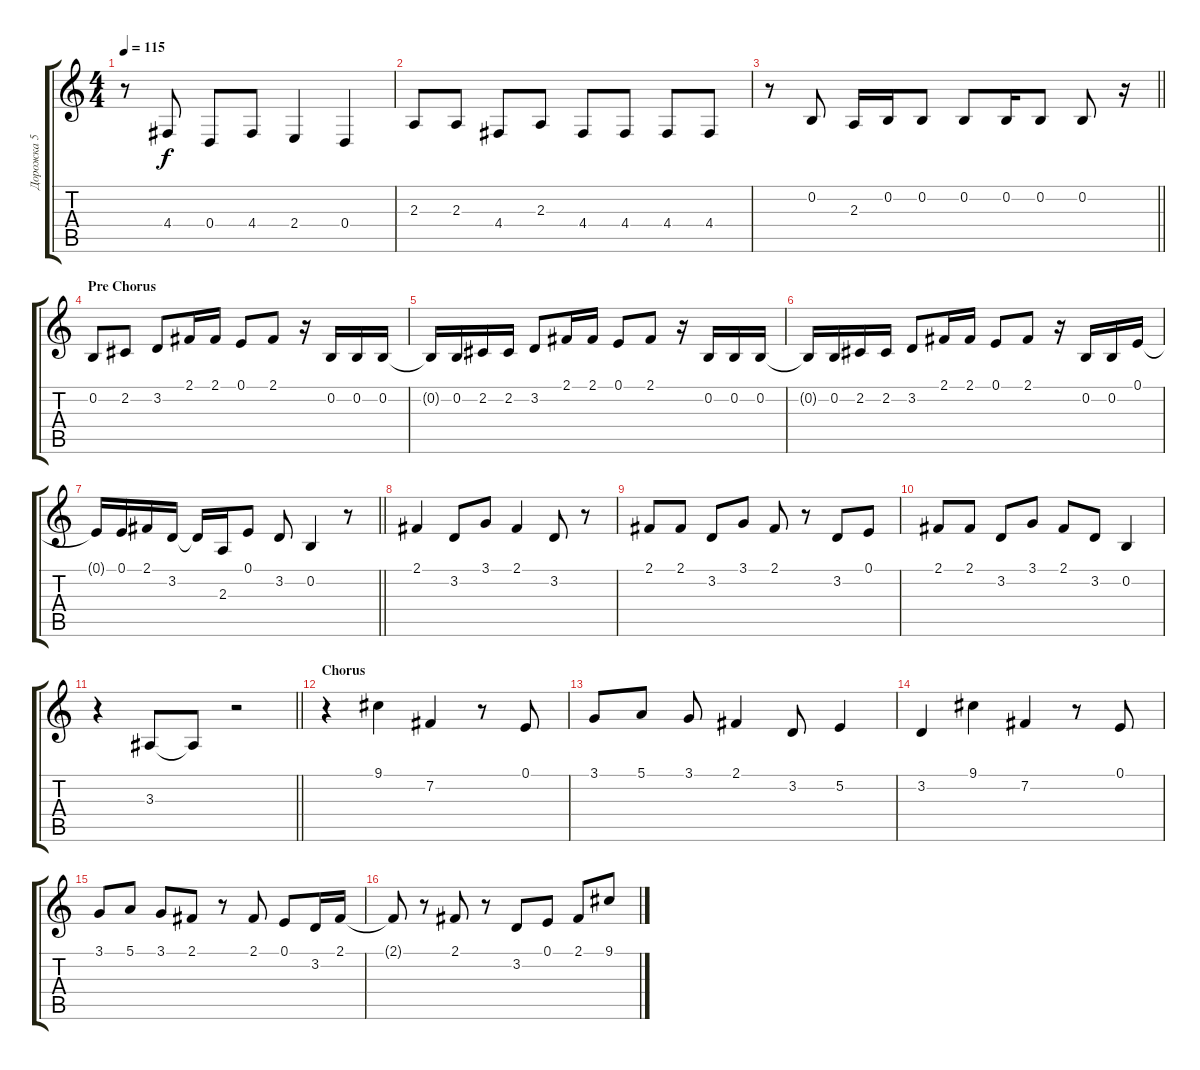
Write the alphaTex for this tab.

\track ("Дорожка 5" "Дорожка 5") {instrument altosax}
\staff {score tabs}
\tuning (E4 B3 G3 D3 A2 E2) {hide}
\ts (4 4)
\tempo 115
\clef g2
\ks c
r.8{dy f} 4.4.8 0.4.8 4.4.8 2.4.4 0.4.4 |
2.3.8 2.3.8 4.4.8 2.3.8 4.4.8 4.4.8 4.4.8 4.4.8 |
\barLineRight lightlight
r.8 0.2.8 2.3.16 0.2.16 0.2.8 0.2.8 0.2.16 0.2.8 0.2.8 r.16 |
\section ("" "Pre Chorus")
0.2.8 2.2.8 3.2.8 2.1.16 2.1.16 0.1.8 2.1.8 r.16 0.2.16 0.2.16 0.2.16 |
0.2{t}.16 0.2.16 2.2.16 2.2.16 3.2.8 2.1.16 2.1.16 0.1.8 2.1.8 r.16 0.2.16 0.2.16 0.2.16 |
0.2{t}.16 0.2.16 2.2.16 2.2.16 3.2.8 2.1.16 2.1.16 0.1.8 2.1.8 r.16 0.2.16 0.2.16 0.1.16 |
\barLineRight lightlight
0.1{t}.16 0.1.16 2.1.16 3.2.16 3.2{t}.16 2.3.16 0.1.8 3.2.8 0.2.4 r.8 |
2.1.4 3.2.8 3.1.8 2.1.4 3.2.8 r.8 |
2.1.8 2.1.8 3.2.8 3.1.8 2.1.8 r.8 3.2.8 0.1.8 |
2.1.8 2.1.8 3.2.8 3.1.8 2.1.8 3.2.8 0.2.4 |
\barLineRight lightlight
r.4 3.3.8 3.3{t}.8 r.2 |
\section ("" "Chorus")
r.4 9.1.4 7.2.4 r.8 0.1.8 |
3.1.8 5.1.8 3.1.8 2.1.4 3.2.8 5.2.4 |
3.2.4 9.1.4 7.2.4 r.8 0.1.8 |
3.1.8 5.1.8 3.1.8 2.1.8 r.8 2.1.8 0.1.8 3.2.16 2.1.16 |
2.1{t}.8 r.8 2.1.8 r.8 3.2.8 0.1.8 2.1.8 9.1.8
